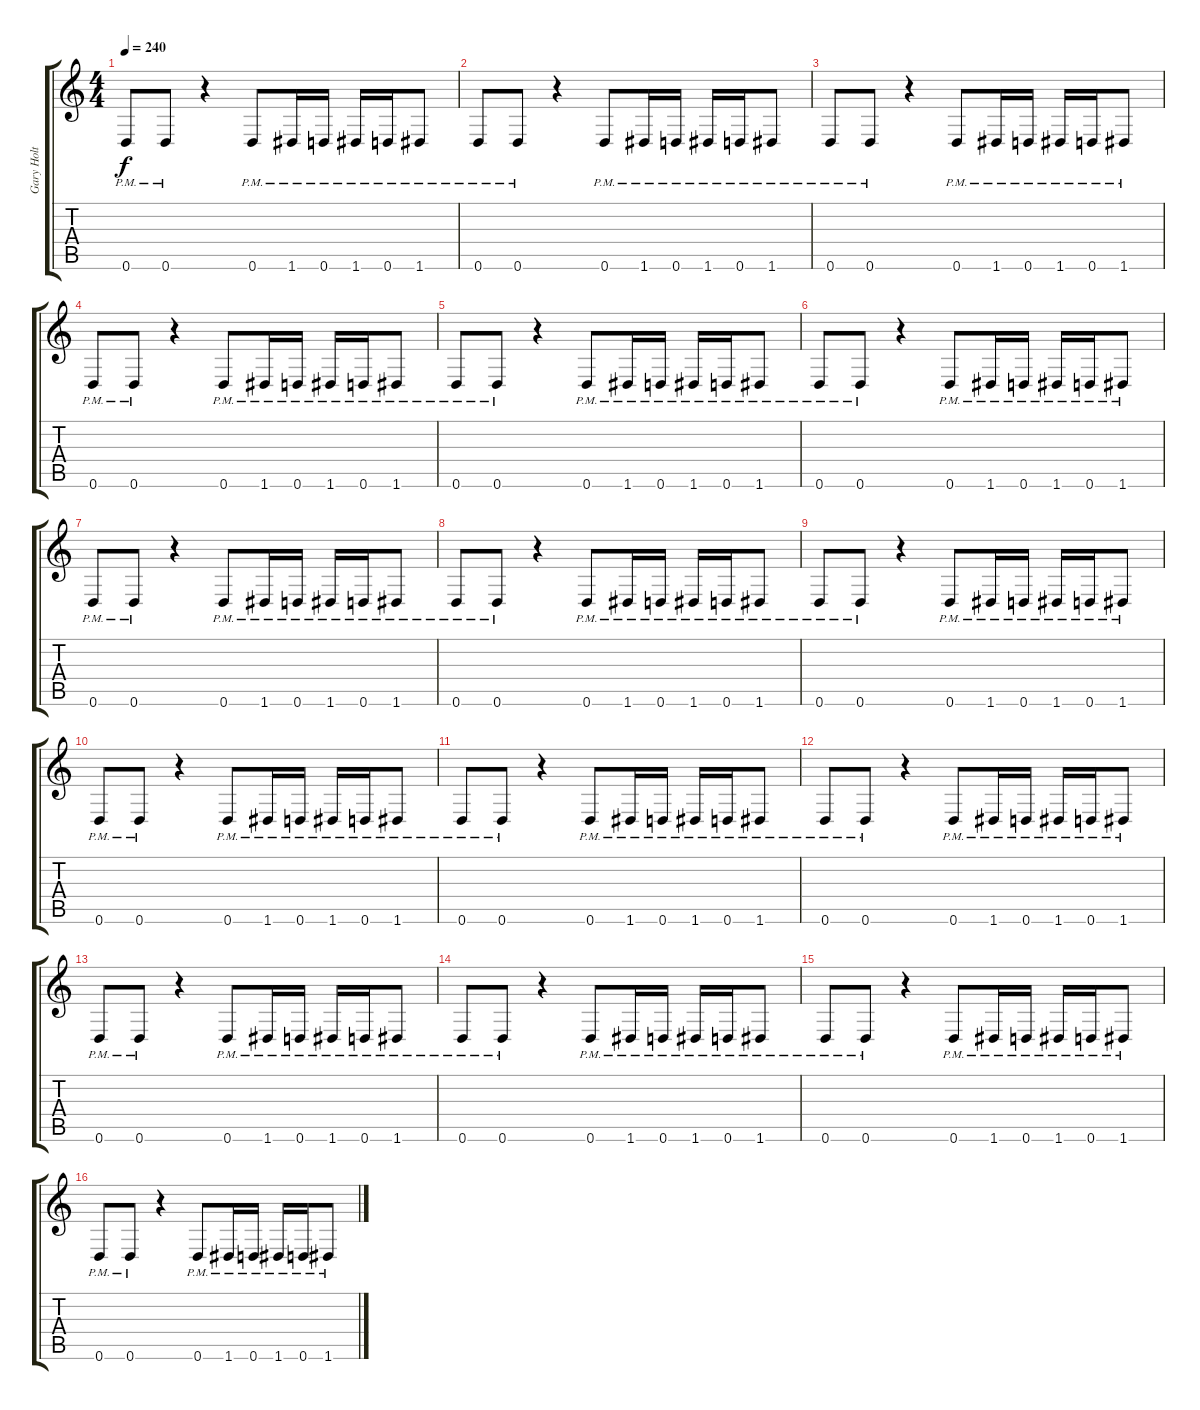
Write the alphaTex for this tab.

\track ("Gary Holt" "Gary Holt") {instrument acousticguitarsteel}
\staff {score tabs}
\tuning (D4 A3 F3 C3 G2 D2) {hide}
\ts (4 4)
\tempo 240
\clef g2
\ks c
0.6{pm}.8{dy f} 0.6{pm}.8 r.4 0.6{pm}.8 1.6{pm}.16 0.6{pm}.16 1.6{pm}.16 0.6{pm}.16 1.6{pm}.8 |
0.6{pm}.8 0.6{pm}.8 r.4 0.6{pm}.8 1.6{pm}.16 0.6{pm}.16 1.6{pm}.16 0.6{pm}.16 1.6{pm}.8 |
0.6{pm}.8 0.6{pm}.8 r.4 0.6{pm}.8 1.6{pm}.16 0.6{pm}.16 1.6{pm}.16 0.6{pm}.16 1.6{pm}.8 |
0.6{pm}.8 0.6{pm}.8 r.4 0.6{pm}.8 1.6{pm}.16 0.6{pm}.16 1.6{pm}.16 0.6{pm}.16 1.6{pm}.8 |
0.6{pm}.8 0.6{pm}.8 r.4 0.6{pm}.8 1.6{pm}.16 0.6{pm}.16 1.6{pm}.16 0.6{pm}.16 1.6{pm}.8 |
0.6{pm}.8 0.6{pm}.8 r.4 0.6{pm}.8 1.6{pm}.16 0.6{pm}.16 1.6{pm}.16 0.6{pm}.16 1.6{pm}.8 |
0.6{pm}.8 0.6{pm}.8 r.4 0.6{pm}.8 1.6{pm}.16 0.6{pm}.16 1.6{pm}.16 0.6{pm}.16 1.6{pm}.8 |
0.6{pm}.8 0.6{pm}.8 r.4 0.6{pm}.8 1.6{pm}.16 0.6{pm}.16 1.6{pm}.16 0.6{pm}.16 1.6{pm}.8 |
0.6{pm}.8 0.6{pm}.8 r.4 0.6{pm}.8 1.6{pm}.16 0.6{pm}.16 1.6{pm}.16 0.6{pm}.16 1.6{pm}.8 |
0.6{pm}.8 0.6{pm}.8 r.4 0.6{pm}.8 1.6{pm}.16 0.6{pm}.16 1.6{pm}.16 0.6{pm}.16 1.6{pm}.8 |
0.6{pm}.8 0.6{pm}.8 r.4 0.6{pm}.8 1.6{pm}.16 0.6{pm}.16 1.6{pm}.16 0.6{pm}.16 1.6{pm}.8 |
0.6{pm}.8 0.6{pm}.8 r.4 0.6{pm}.8 1.6{pm}.16 0.6{pm}.16 1.6{pm}.16 0.6{pm}.16 1.6{pm}.8 |
0.6{pm}.8 0.6{pm}.8 r.4 0.6{pm}.8 1.6{pm}.16 0.6{pm}.16 1.6{pm}.16 0.6{pm}.16 1.6{pm}.8 |
0.6{pm}.8 0.6{pm}.8 r.4 0.6{pm}.8 1.6{pm}.16 0.6{pm}.16 1.6{pm}.16 0.6{pm}.16 1.6{pm}.8 |
0.6{pm}.8 0.6{pm}.8 r.4 0.6{pm}.8 1.6{pm}.16 0.6{pm}.16 1.6{pm}.16 0.6{pm}.16 1.6{pm}.8 |
0.6{pm}.8 0.6{pm}.8 r.4 0.6{pm}.8 1.6{pm}.16 0.6{pm}.16 1.6{pm}.16 0.6{pm}.16 1.6{pm}.8
